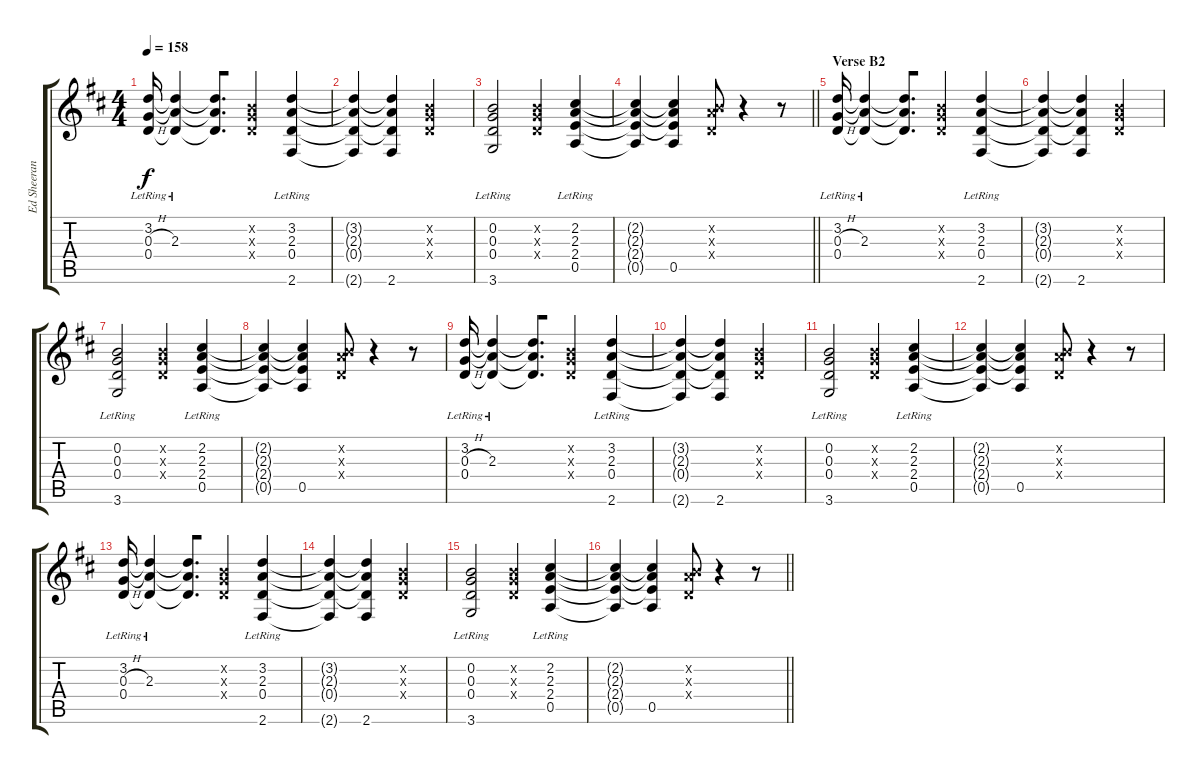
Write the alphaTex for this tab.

\track ("Ed Sheeran Acoustic Guitar" "Ed Sheeran") {instrument acousticguitarsteel}
\staff {score tabs}
\tuning (E4 B3 G3 D3 A2 E2) {hide}
\ts (4 4)
\tempo 158
\clef g2
\ks d
(3.2{lr} 0.3{h lr} 0.4{lr}).16{dy f} (3.2{t} 2.3{lr} 0.4{t}).4 (3.2{t} 2.3{t} 0.4{t}).8{d beam merge} (0.2{x} 0.3{x} 0.4{x}).4{beam merge} (3.2{lr} 2.3{lr} 0.4{lr} 2.6{lr}).4 |
(3.2{t} 2.3{t} 0.4{t} 2.6{t}).4{beam merge} (3.2{t} 2.3{t} 0.4{t} 2.6).4{beam merge} (0.2{x} 0.3{x} 0.4{x}).2 |
(0.2{lr} 0.3{lr} 0.4{lr} 3.6).2 (0.2{x} 0.3{x} 0.4{x}).4{beam merge} (2.2{lr} 2.3{lr} 2.4{lr} 0.5{lr}).4 |
\barLineRight lightlight
(2.2{t} 2.3{t} 2.4{t} 0.5{t}).4 (2.2{t} 2.3{t} 2.4{t} 0.5).4 (0.2{x} 2.3{x} 0.4{x}).8{beam merge} r.4 r.8 |
\section ("" "Verse B2")
(3.2{lr} 0.3{h lr} 0.4{lr}).16 (3.2{t} 2.3{lr} 0.4{t}).4 (3.2{t} 2.3{t} 0.4{t}).8{d beam merge} (0.2{x} 0.3{x} 0.4{x}).4{beam merge} (3.2{lr} 2.3{lr} 0.4{lr} 2.6{lr}).4 |
(3.2{t} 2.3{t} 0.4{t} 2.6{t}).4{beam merge} (3.2{t} 2.3{t} 0.4{t} 2.6).4{beam merge} (0.2{x} 0.3{x} 0.4{x}).2 |
(0.2{lr} 0.3{lr} 0.4{lr} 3.6).2 (0.2{x} 0.3{x} 0.4{x}).4{beam merge} (2.2{lr} 2.3{lr} 2.4{lr} 0.5{lr}).4 |
(2.2{t} 2.3{t} 2.4{t} 0.5{t}).4 (2.2{t} 2.3{t} 2.4{t} 0.5).4 (0.2{x} 2.3{x} 0.4{x}).8{beam merge} r.4 r.8 |
(3.2{lr} 0.3{h lr} 0.4{lr}).16 (3.2{t} 2.3{lr} 0.4{t}).4 (3.2{t} 2.3{t} 0.4{t}).8{d beam merge} (0.2{x} 0.3{x} 0.4{x}).4{beam merge} (3.2{lr} 2.3{lr} 0.4{lr} 2.6{lr}).4 |
(3.2{t} 2.3{t} 0.4{t} 2.6{t}).4{beam merge} (3.2{t} 2.3{t} 0.4{t} 2.6).4{beam merge} (0.2{x} 0.3{x} 0.4{x}).2 |
(0.2{lr} 0.3{lr} 0.4{lr} 3.6).2 (0.2{x} 0.3{x} 0.4{x}).4{beam merge} (2.2{lr} 2.3{lr} 2.4{lr} 0.5{lr}).4 |
(2.2{t} 2.3{t} 2.4{t} 0.5{t}).4 (2.2{t} 2.3{t} 2.4{t} 0.5).4 (0.2{x} 2.3{x} 0.4{x}).8{beam merge} r.4 r.8 |
(3.2{lr} 0.3{h lr} 0.4{lr}).16 (3.2{t} 2.3{lr} 0.4{t}).4 (3.2{t} 2.3{t} 0.4{t}).8{d beam merge} (0.2{x} 0.3{x} 0.4{x}).4{beam merge} (3.2{lr} 2.3{lr} 0.4{lr} 2.6{lr}).4 |
(3.2{t} 2.3{t} 0.4{t} 2.6{t}).4{beam merge} (3.2{t} 2.3{t} 0.4{t} 2.6).4{beam merge} (0.2{x} 0.3{x} 0.4{x}).2 |
(0.2{lr} 0.3{lr} 0.4{lr} 3.6).2 (0.2{x} 0.3{x} 0.4{x}).4{beam merge} (2.2{lr} 2.3{lr} 2.4{lr} 0.5{lr}).4 |
\barLineRight lightlight
(2.2{t} 2.3{t} 2.4{t} 0.5{t}).4 (2.2{t} 2.3{t} 2.4{t} 0.5).4 (0.2{x} 2.3{x} 0.4{x}).8{beam merge} r.4 r.8
